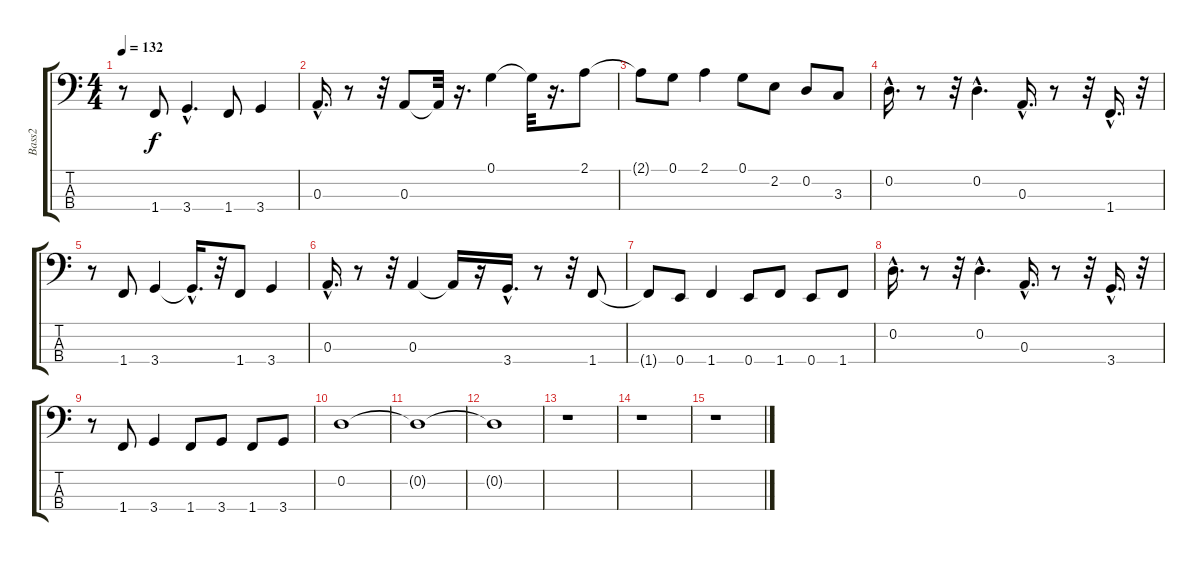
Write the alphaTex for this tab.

\track ("Bass2" "Bass2") {instrument electricbassfinger}
\staff {score tabs}
\tuning (G2 D2 A1 E1) {hide}
\ts (4 4)
\tempo 132
\clef f4
\ks c
r.8{dy f} 1.4.8 3.4{hac}.4{d} 1.4.8 3.4.4 |
0.3{hac}.16{d} r.8 r.32 0.3.8 0.3{t}.32 r.16{d} 0.1.4 0.1{t}.32 r.16{d} 2.1.8 |
2.1{t}.8 0.1.8 2.1.4 0.1.8 2.2.8 0.2.8 3.3.8 |
0.2{hac}.16{d} r.8 r.32 0.2{hac}.4{d} 0.3{hac}.16{d} r.8 r.32 1.4{hac}.16{d} r.32 |
r.8 1.4.8 3.4.4 3.4{hac t}.16{d} r.32 1.4.8 3.4.4 |
0.3{hac}.16{d} r.8 r.32 0.3.4 0.3{t}.16 r.16 3.4{hac}.16{d} r.8 r.32 1.4.8 |
1.4{t}.8 0.4.8 1.4.4 0.4.8 1.4.8 0.4.8 1.4.8 |
0.2{hac}.16{d} r.8 r.32 0.2{hac}.4{d} 0.3{hac}.16{d} r.8 r.32 3.4{hac}.16{d} r.32 |
r.8 1.4.8 3.4.4 1.4.8 3.4.8 1.4.8 3.4.8 |
0.2.1 |
0.2{t}.1 |
0.2{t}.1 |
r.1 |
r.1 |
r.1
